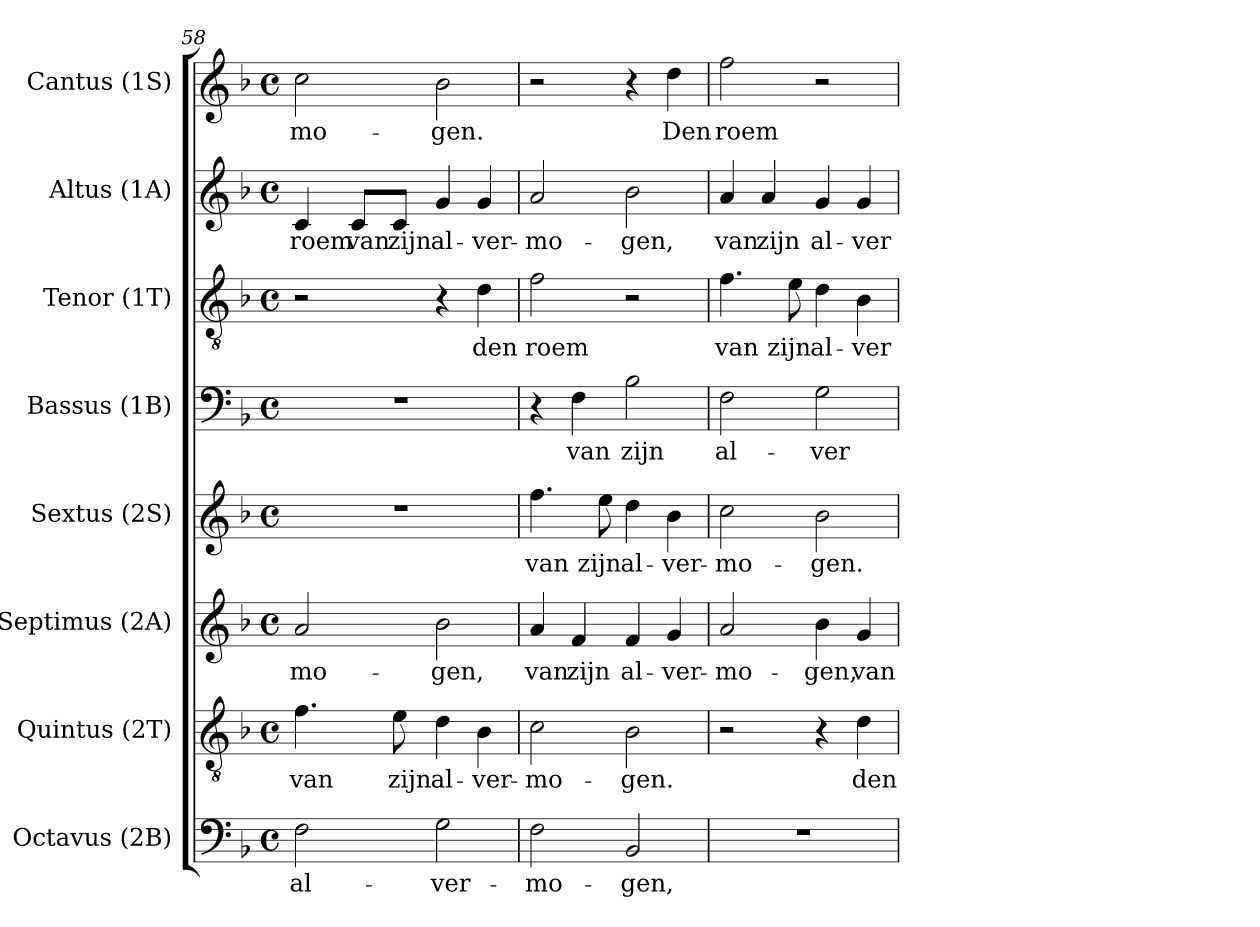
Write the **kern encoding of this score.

**kern	**text	**kern	**text	**kern	**text	**kern	**text	**kern	**text	**kern	**text	**kern	**text	**kern	**text
*part8	*part8	*part7	*part7	*part6	*part6	*part5	*part5	*part4	*part4	*part3	*part3	*part2	*part2	*part1	*part1
*staff8	*staff8	*staff7	*staff7	*staff6	*staff6	*staff5	*staff5	*staff4	*staff4	*staff3	*staff3	*staff2	*staff2	*staff1	*staff1
*I"Octavus (2B)	*	*I"Quintus (2T)	*	*I"Septimus (2A)	*	*I"Sextus (2S)	*	*I"Bassus (1B)	*	*I"Tenor (1T)	*	*I"Altus (1A)	*	*I"Cantus (1S)	*
*I'Octavus	*	*I'Quintus	*	*I'Septimus	*	*I'Sextus	*	*I'Bassus	*	*I'Tenor	*	*I'Altus	*	*I'Cantus	*
!!LO:PB:g=z
*clefF4	*	*clefGv2	*	*clefG2	*	*clefG2	*	*clefF4	*	*clefGv2	*	*clefG2	*	*clefG2	*
*k[b-]	*	*k[b-]	*	*k[b-]	*	*k[b-]	*	*k[b-]	*	*k[b-]	*	*k[b-]	*	*k[b-]	*
*F:	*	*F:	*	*F:	*	*F:	*	*F:	*	*F:	*	*F:	*	*F:	*
*M4/4	*	*M4/4	*	*M4/4	*	*M4/4	*	*M4/4	*	*M4/4	*	*M4/4	*	*M4/4	*
*met(c)	*	*met(c)	*	*met(c)	*	*met(c)	*	*met(c)	*	*met(c)	*	*met(c)	*	*met(c)	*
=58	=58	=58	=58	=58	=58	=58	=58	=58	=58	=58	=58	=58	=58	=58	=58
!	!LO:LY:b:color=#000000	!	!	!	!	!	!	!	!	!	!	!	!	!	!
!	!	!	!LO:LY:b:color=#000000	!	!	!	!	!	!	!	!	!	!	!	!
!	!	!	!	!	!LO:LY:b:color=#000000	!	!	!	!	!	!	!	!	!	!
!	!	!	!	!	!	!	!	!	!	!	!	!	!LO:LY:b:color=#000000	!	!
!	!	!	!	!	!	!	!	!	!	!	!	!	!	!	!LO:LY:b:color=#000000
2Fi\	al-	4.fi\	van	2ai/	-mo-	1r	.	1r	.	2r	.	4ci/	roem	2cci\	-mo-
!	!	!	!	!	!	!	!	!	!	!	!	!	!LO:LY:b:color=#000000	!	!
.	.	.	.	.	.	.	.	.	.	.	.	8ci/L	van	.	.
!	!	!	!LO:LY:b:color=#000000	!	!	!	!	!	!	!	!	!	!	!	!
!	!	!	!	!	!	!	!	!	!	!	!	!	!LO:LY:b:color=#000000	!	!
.	.	8ei\	zijn	.	.	.	.	.	.	.	.	8ci/J	zijn	.	.
!	!LO:LY:b:color=#000000	!	!	!	!	!	!	!	!	!	!	!	!	!	!
!	!	!	!LO:LY:b:color=#000000	!	!	!	!	!	!	!	!	!	!	!	!
!	!	!	!	!	!LO:LY:b:color=#000000	!	!	!	!	!	!	!	!	!	!
!	!	!	!	!	!	!	!	!	!	!	!	!	!LO:LY:b:color=#000000	!	!
!	!	!	!	!	!	!	!	!	!	!	!	!	!	!	!LO:LY:b:color=#000000
2Gi\	-ver-	4di\	al-	2b-i\	-gen,	.	.	.	.	4r	.	4gi/	al-	2b-i\	-gen.
!	!	!	!LO:LY:b:color=#000000	!	!	!	!	!	!	!	!	!	!	!	!
!	!	!	!	!	!	!	!	!	!	!	!LO:LY:b:color=#000000	!	!	!	!
!	!	!	!	!	!	!	!	!	!	!	!	!	!LO:LY:b:color=#000000	!	!
.	.	4B-i\	-ver-	.	.	.	.	.	.	4di\	den	4gi/	-ver-	.	.
=59	=59	=59	=59	=59	=59	=59	=59	=59	=59	=59	=59	=59	=59	=59	=59
!	!LO:LY:b:color=#000000	!	!	!	!	!	!	!	!	!	!	!	!	!	!
!	!	!	!LO:LY:b:color=#000000	!	!	!	!	!	!	!	!	!	!	!	!
!	!	!	!	!	!LO:LY:b:color=#000000	!	!	!	!	!	!	!	!	!	!
!	!	!	!	!	!	!	!LO:LY:b:color=#000000	!	!	!	!	!	!	!	!
!	!	!	!	!	!	!	!	!	!	!	!LO:LY:b:color=#000000	!	!	!	!
!	!	!	!	!	!	!	!	!	!	!	!	!	!LO:LY:b:color=#000000	!	!
2Fi\	-mo-	2ci\	-mo-	4ai/	van	4.ffi\	van	4r	.	2fi\	roem	2ai/	-mo-	2r	.
!	!	!	!	!	!LO:LY:b:color=#000000	!	!	!	!	!	!	!	!	!	!
!	!	!	!	!	!	!	!	!	!LO:LY:b:color=#000000	!	!	!	!	!	!
.	.	.	.	4fi/	zijn	.	.	4Fi\	van	.	.	.	.	.	.
!	!	!	!	!	!	!	!LO:LY:b:color=#000000	!	!	!	!	!	!	!	!
.	.	.	.	.	.	8eei\	zijn	.	.	.	.	.	.	.	.
!	!LO:LY:b:color=#000000	!	!	!	!	!	!	!	!	!	!	!	!	!	!
!	!	!	!LO:LY:b:color=#000000	!	!	!	!	!	!	!	!	!	!	!	!
!	!	!	!	!	!LO:LY:b:color=#000000	!	!	!	!	!	!	!	!	!	!
!	!	!	!	!	!	!	!LO:LY:b:color=#000000	!	!	!	!	!	!	!	!
!	!	!	!	!	!	!	!	!	!LO:LY:b:color=#000000	!	!	!	!	!	!
!	!	!	!	!	!	!	!	!	!	!	!	!	!LO:LY:b:color=#000000	!	!
2BB-i/	-gen,	2B-i\	-gen.	4fi/	al-	4ddi\	al-	2B-i\	zijn	2r	.	2b-i\	-gen,	4r	.
!	!	!	!	!	!LO:LY:b:color=#000000	!	!	!	!	!	!	!	!	!	!
!	!	!	!	!	!	!	!LO:LY:b:color=#000000	!	!	!	!	!	!	!	!
!	!	!	!	!	!	!	!	!	!	!	!	!	!	!	!LO:LY:b:color=#000000
.	.	.	.	4gi/	-ver-	4b-i\	-ver-	.	.	.	.	.	.	4ddi\	Den
=60	=60	=60	=60	=60	=60	=60	=60	=60	=60	=60	=60	=60	=60	=60	=60
!	!	!	!	!	!LO:LY:b:color=#000000	!	!	!	!	!	!	!	!	!	!
!	!	!	!	!	!	!	!LO:LY:b:color=#000000	!	!	!	!	!	!	!	!
!	!	!	!	!	!	!	!	!	!LO:LY:b:color=#000000	!	!	!	!	!	!
!	!	!	!	!	!	!	!	!	!	!	!LO:LY:b:color=#000000	!	!	!	!
!	!	!	!	!	!	!	!	!	!	!	!	!	!LO:LY:b:color=#000000	!	!
!	!	!	!	!	!	!	!	!	!	!	!	!	!	!	!LO:LY:b:color=#000000
1r	.	2r	.	2ai/	-mo-	2cci\	-mo-	2Fi\	al-	4.fi\	van	4ai/	van	2ffi\	roem
!	!	!	!	!	!	!	!	!	!	!	!	!	!LO:LY:b:color=#000000	!	!
.	.	.	.	.	.	.	.	.	.	.	.	4ai/	zijn	.	.
!	!	!	!	!	!	!	!	!	!	!	!LO:LY:b:color=#000000	!	!	!	!
.	.	.	.	.	.	.	.	.	.	8ei\	zijn	.	.	.	.
!	!	!	!	!	!LO:LY:b:color=#000000	!	!	!	!	!	!	!	!	!	!
!	!	!	!	!	!	!	!LO:LY:b:color=#000000	!	!	!	!	!	!	!	!
!	!	!	!	!	!	!	!	!	!LO:LY:b:color=#000000	!	!	!	!	!	!
!	!	!	!	!	!	!	!	!	!	!	!LO:LY:b:color=#000000	!	!	!	!
!	!	!	!	!	!	!	!	!	!	!	!	!	!LO:LY:b:color=#000000	!	!
.	.	4r	.	4b-i\	-gen,	2b-i\	-gen.	2Gi\	-ver-	4di\	al-	4gi/	al-	2r	.
!	!	!	!LO:LY:b:color=#000000	!	!	!	!	!	!	!	!	!	!	!	!
!	!	!	!	!	!LO:LY:b:color=#000000	!	!	!	!	!	!	!	!	!	!
!	!	!	!	!	!	!	!	!	!	!	!LO:LY:b:color=#000000	!	!	!	!
!	!	!	!	!	!	!	!	!	!	!	!	!	!LO:LY:b:color=#000000	!	!
.	.	4di\	den	4gi/	van	.	.	.	.	4B-i\	-ver-	4gi/	-ver-	.	.
=	=	=	=	=	=	=	=	=	=	=	=	=	=	=	=
*-	*-	*-	*-	*-	*-	*-	*-	*-	*-	*-	*-	*-	*-	*-	*-
